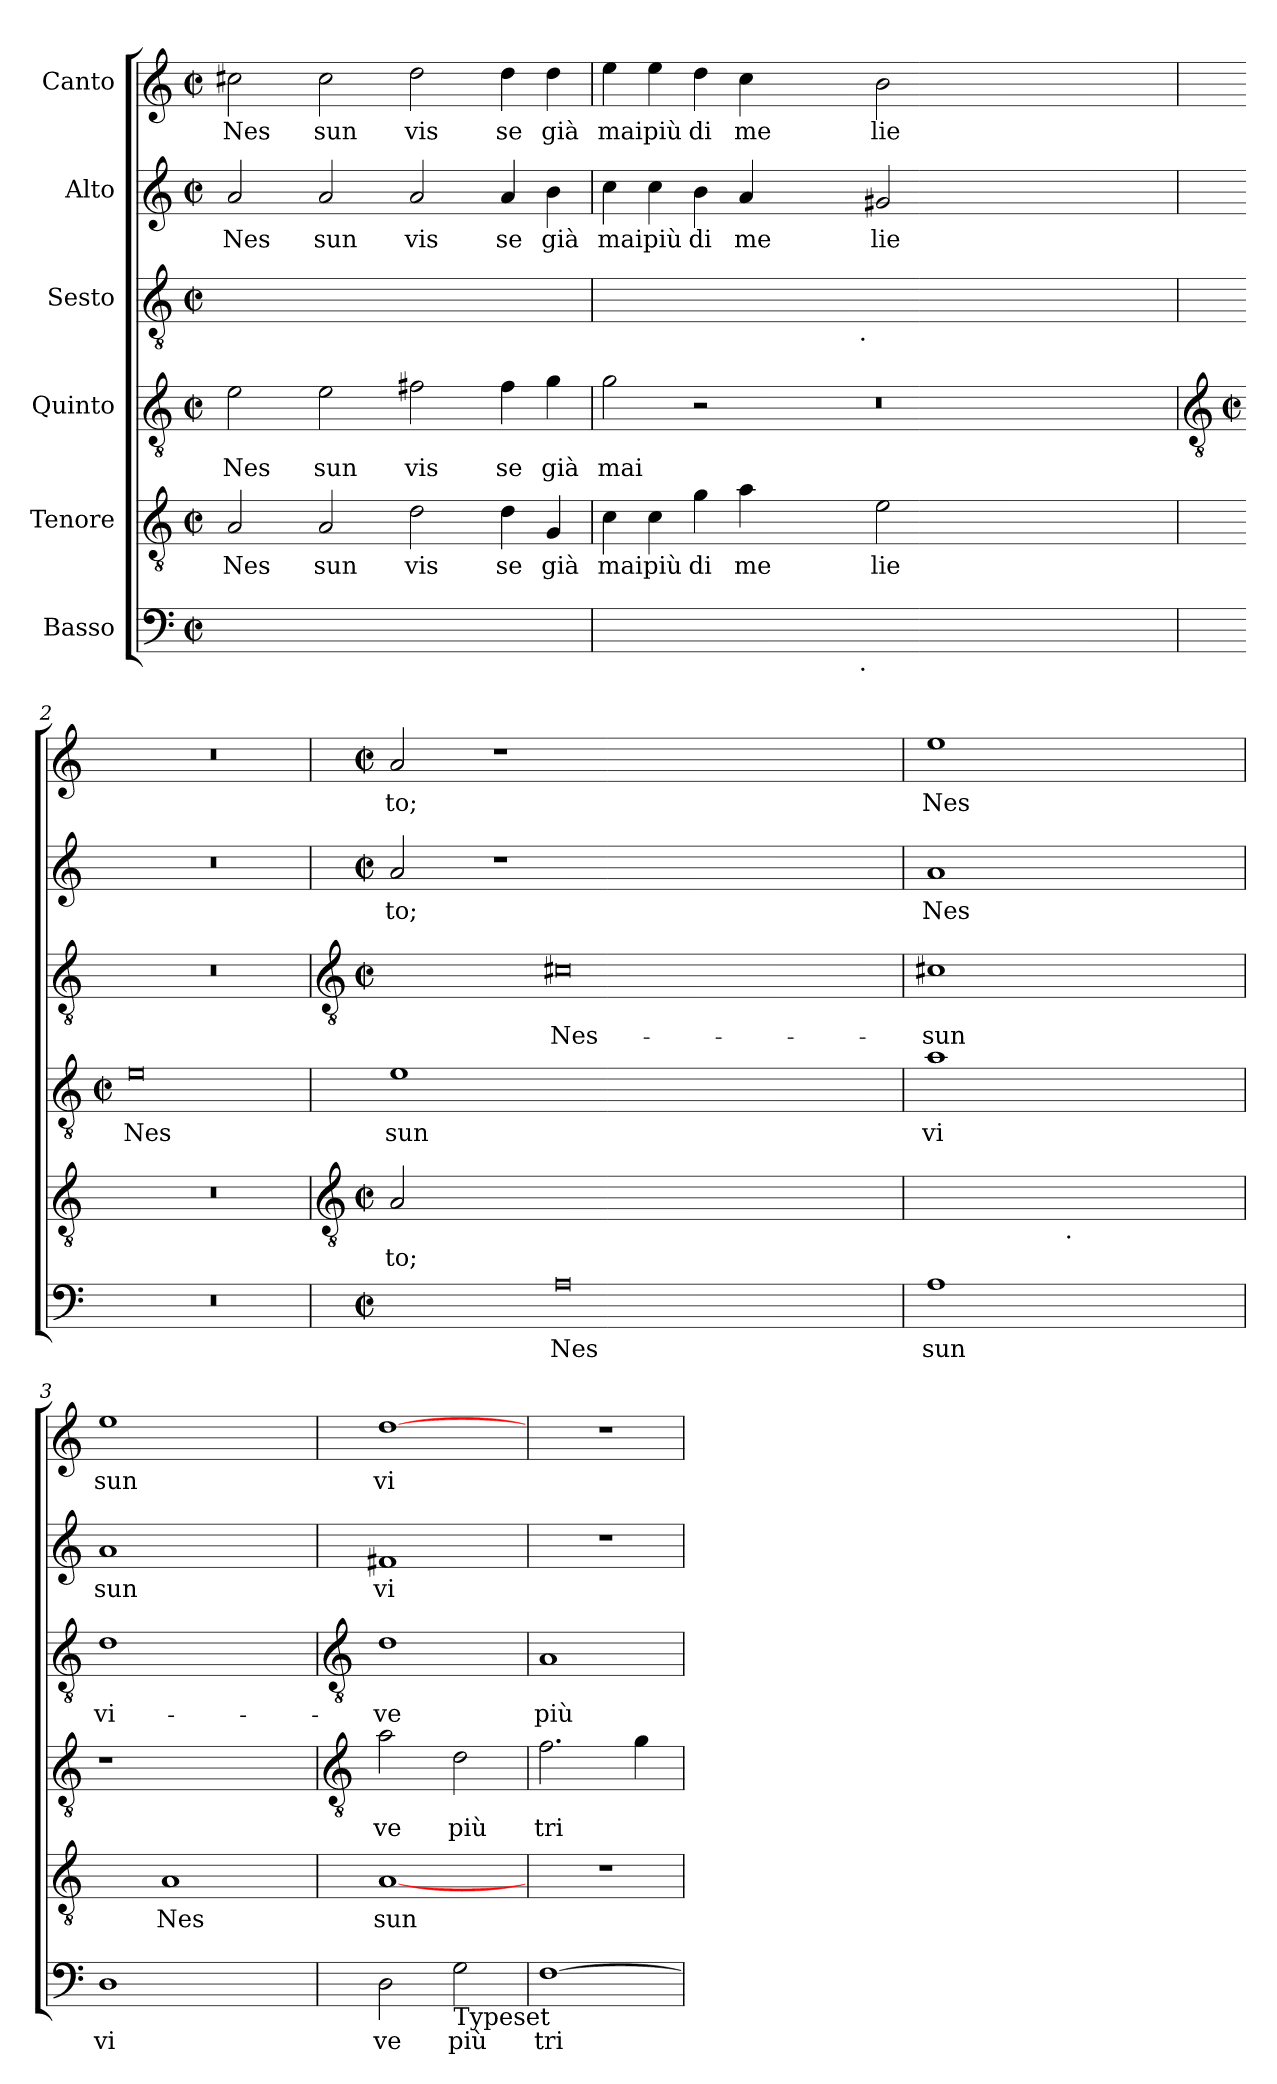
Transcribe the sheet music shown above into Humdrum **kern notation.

**kern	**text	**kern	**text	**kern	**text	**kern	**text	**kern	**text	**kern	**text
*part6	*part6	*part5	*part5	*part4	*part4	*part3	*part3	*part2	*part2	*part1	*part1
*staff6	*staff6	*staff5	*staff5	*staff4	*staff4	*staff3	*staff3	*staff2	*staff2	*staff1	*staff1
*I"Basso	*	*I"Tenore	*	*I"Quinto	*	*I"Sesto	*	*I"Alto	*	*I"Canto	*
*clefF4	*	*clefGv2	*	*clefGv2	*	*clefGv2	*	*clefG2	*	*clefG2	*
*k[]	*	*k[]	*	*k[]	*	*k[]	*	*k[]	*	*k[]	*
*C:	*	*C:	*	*C:	*	*C:	*	*C:	*	*C:	*
*M4/2	*	*M4/2	*	*M4/2	*	*M4/2	*	*M4/2	*	*M4/2	*
*met(c|)	*	*met(c|)	*	*met(c|)	*	*met(c|)	*	*met(c|)	*	*met(c|)	*
=1	=1	=1	=1	=1	=1	=1	=1	=1	=1	=1	=1
!	!	!	!LO:LY:b	!	!LO:LY:b	!	!	!	!LO:LY:b	!	!LO:LY:b
4ryy	.	2A/	Nes	2e\	Nes	4ryy	.	2a/	Nes	2cc#X\	Nes
4ryy	.	.	.	.	.	4ryy	.	.	.	.	.
!	!	!	!LO:LY:b	!	!LO:LY:b	!	!	!	!LO:LY:b	!	!LO:LY:b
4ryy	.	2A/	sun	2e\	sun	4ryy	.	2a/	sun	2cc#\	sun
4ryy	.	.	.	.	.	4ryy	.	.	.	.	.
!	!	!	!LO:LY:b	!	!LO:LY:b	!	!	!	!LO:LY:b	!	!LO:LY:b
4ryy	.	2d\	vis	2f#X\	vis	4ryy	.	2a/	vis	2dd\	vis
4ryy	.	.	.	.	.	4ryy	.	.	.	.	.
!	!	!	!LO:LY:b	!	!LO:LY:b	!	!	!	!LO:LY:b	!	!LO:LY:b
4ryy	.	4d\	se	4f#\	se	4ryy	.	4a/	se	4dd\	se
!	!	!	!LO:LY:b	!	!LO:LY:b	!	!	!	!LO:LY:b	!	!LO:LY:b
4ryy	.	4G/	già	4g\	già	4ryy	.	4b\	già	4dd\	già
=2	=2	=2	=2	=2	=2	=2	=2	=2	=2	=2	=2
!	!	!	!LO:LY:b	!	!LO:LY:b	!	!	!	!LO:LY:b	!	!LO:LY:b
4ryy	.	4c\	mai	2g\	mai	4ryy	.	4cc\	mai	4ee\	mai
!	!	!	!LO:LY:b	!	!	!	!	!	!LO:LY:b	!	!LO:LY:b
4ryy	.	4c\	più	.	.	4ryy	.	4cc\	più	4ee\	più
!	!	!	!LO:LY:b	!	!	!	!	!	!LO:LY:b	!	!LO:LY:b
4ryy	.	4g\	di	2r	.	4ryy	.	4b\	di	4dd\	di
!	!	!	!LO:LY:b	!	!	!	!	!	!LO:LY:b	!	!LO:LY:b
64ryy	.	4a\	me	.	.	64ryy	.	4a/	me	4cc\	me
64ryy	.	.	.	.	.	64ryy	.	.	.	.	.
64ryy	.	.	.	.	.	64ryy	.	.	.	.	.
64ryy	.	.	.	.	.	64ryy	.	.	.	.	.
64ryy	.	.	.	.	.	64ryy	.	.	.	.	.
64ryy	.	.	.	.	.	64ryy	.	.	.	.	.
64ryy	.	.	.	.	.	64ryy	.	.	.	.	.
64ryy	.	.	.	.	.	64ryy	.	.	.	.	.
64ryy	.	.	.	.	.	64ryy	.	.	.	.	.
64ryy	.	.	.	.	.	64ryy	.	.	.	.	.
64ryy	.	.	.	.	.	64ryy	.	.	.	.	.
64ryy	.	.	.	.	.	64ryy	.	.	.	.	.
64ryy	.	.	.	.	.	64ryy	.	.	.	.	.
64ryy	.	.	.	.	.	64ryy	.	.	.	.	.
!	!	!	!	!	!	!LO:TX:b:t=.	!	!	!	!	!
!LO:TX:b:t=.	!	!	!	!	!	!	!	!	!	!	!
64ryy	.	.	.	.	.	64ryy	.	.	.	.	.
4ryy	.	.	.	.	.	4ryy	.	.	.	.	.
!	!	!	!LO:LY:b	!	!	!	!	!	!LO:LY:b	!	!LO:LY:b
.	.	2e\	lie	0r	.	.	.	2g#X/	lie	2b\	lie
1ryy	.	.	.	.	.	1ryy	.	.	.	.	.
.	.	1.ryy	.	.	.	.	.	1.ryy	.	1.ryy	.
2ryy	.	.	.	.	.	2ryy	.	.	.	.	.
4ryy	.	.	.	.	.	4ryy	.	.	.	.	.
64ryy	.	.	.	.	.	64ryy	.	.	.	.	.
!!LO:LB:g=z
=2A	=2A	=2A	=2A	=2A	=2A	=2A	=2A	=2A	=2A	=2A	=2A
*	*	*	*	*clefGv2	*	*	*	*	*	*	*
*	*	*	*	*M2/2	*	*	*	*	*	*	*
*	*	*	*	*met(c|)	*	*	*	*	*	*	*
!	!	!	!	!	!LO:LY:b	!	!	!	!	!	!
0r	.	0r	.	0e	Nes	0r	.	0r	.	0r	.
!!LO:LB:g=z
=3	=3	=3	=3	=3	=3	=3	=3	=3	=3	=3	=3
*	*	*clefGv2	*	*	*	*clefGv2	*	*	*	*	*
*M2/2	*	*M2/2	*	*	*	*M2/2	*	*M2/2	*	*M2/2	*
*met(c|)	*	*met(c|)	*	*	*	*met(c|)	*	*met(c|)	*	*met(c|)	*
!	!	!	!LO:LY:b	!	!LO:LY:b	!	!	!	!LO:LY:b	!	!LO:LY:b
4ryy	.	2A/	to;	1e	sun	4ryy	.	2a/	to;	2a/	to;
4ryy	.	.	.	.	.	4ryy	.	.	.	.	.
4ryy	.	4ryy	.	.	.	4ryy	.	1r	.	1r	.
64ryy	.	4ryy	.	.	.	64ryy	.	.	.	.	.
!	!LO:LY:b	!	!	!	!	!	!LO:LY:b	!	!	!	!
0A	Nes	.	.	.	.	0c#X	Nes-	.	.	.	.
.	.	1ryy	.	1ryy	.	.	.	.	.	.	.
.	.	.	.	.	.	.	.	1ryy	.	1ryy	.
.	.	2ryy	.	2ryy	.	.	.	.	.	.	.
.	.	4ryy	.	4ryy	.	.	.	4ryy	.	4ryy	.
.	.	64ryy	.	64ryy	.	.	.	64ryy	.	64ryy	.
=3A	=3A	=3A	=3A	=3A	=3A	=3A	=3A	=3A	=3A	=3A	=3A
!	!LO:LY:b	!	!	!	!LO:LY:b	!	!LO:LY:b	!	!LO:LY:b	!	!LO:LY:b
1A	sun	4ryy	.	1a	vi	1c#X	-sun	1a	Nes	1ee	Nes
.	.	32ryy	.	.	.	.	.	.	.	.	.
.	.	32ryy	.	.	.	.	.	.	.	.	.
.	.	32ryy	.	.	.	.	.	.	.	.	.
.	.	32ryy	.	.	.	.	.	.	.	.	.
.	.	32ryy	.	.	.	.	.	.	.	.	.
.	.	32ryy	.	.	.	.	.	.	.	.	.
!	!	!LO:TX:b:t=.	!	!	!	!	!	!	!	!	!
.	.	32ryy	.	.	.	.	.	.	.	.	.
.	.	4ryy	.	.	.	.	.	.	.	.	.
.	.	4ryy	.	.	.	.	.	.	.	.	.
.	.	4ryy	.	.	.	.	.	.	.	.	.
8..ryy	.	.	.	8..ryy	.	8..ryy	.	8..ryy	.	8..ryy	.
=3B	=3B	=3B	=3B	=3B	=3B	=3B	=3B	=3B	=3B	=3B	=3B
!	!LO:LY:b	!	!	!	!	!	!LO:LY:b	!	!LO:LY:b	!	!LO:LY:b
1D	vi	4ryy	.	1r	.	1d	vi-	1a	sun	1ee	sun
.	.	32ryy	.	.	.	.	.	.	.	.	.
!	!	!	!LO:LY:b	!	!	!	!	!	!	!	!
.	.	1A	Nes	.	.	.	.	.	.	.	.
4ryy	.	.	.	4ryy	.	4ryy	.	4ryy	.	4ryy	.
32ryy	.	.	.	32ryy	.	32ryy	.	32ryy	.	32ryy	.
!!LO:LB:g=z
=4A	=4A	=4A	=4A	=4A	=4A	=4A	=4A	=4A	=4A	=4A	=4A
*	*	*	*	*clefGv2	*	*clefGv2	*	*	*	*	*
!	!LO:LY:b	!	!LO:LY:b	!	!LO:LY:b	!	!LO:LY:b	!	!LO:LY:b	!	!LO:LY:b
2D\	ve	[1A	sun	2a\	ve	1d	-ve	1f#X	vi	[1dd	vi
!LO:TX:b:t=Typeset	!	!	!	!	!	!	!	!	!	!	!
!	!LO:LY:b	!	!	!	!LO:LY:b	!	!	!	!	!	!
2G\	più	.	.	2d\	più	.	.	.	.	.	.
=5	=5	=5	=5	=5	=5	=5	=5	=5	=5	=5	=5
!	!LO:LY:b	!	!	!	!LO:LY:b	!	!LO:LY:b	!	!	!	!
[1F	tri	1r	.	2.f\	tri	1A	più	1r	.	1r	.
.	.	.	.	4g\	.	.	.	.	.	.	.
=	=	=	=	=	=	=	=	=	=	=	=
*-	*-	*-	*-	*-	*-	*-	*-	*-	*-	*-	*-
